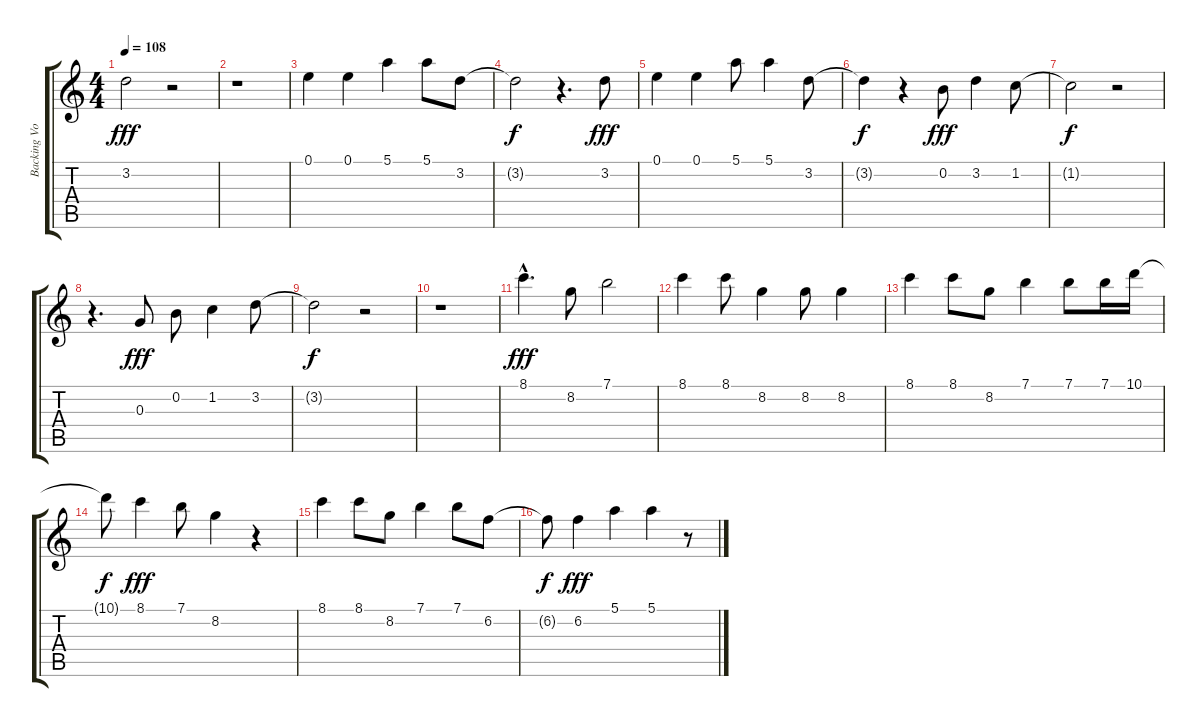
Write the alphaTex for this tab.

\track ("Backing Vocals" "Backing Vo") {instrument overdrivenguitar}
\staff {score tabs}
\tuning (E4 B3 G3 D3 A2 E2) {hide}
\ts (4 4)
\tempo 108
\clef g2
\ks c
3.2.2{dy fff} r.2 |
r.1 |
0.1.4 0.1.4 5.1.4 5.1.8 3.2.8 |
3.2{t}.2{dy f} r.4{d} 3.2.8{dy fff} |
0.1.4 0.1.4 5.1.8 5.1.4 3.2.8 |
3.2{t}.4{dy f} r.4 0.2.8{dy fff} 3.2.4 1.2.8 |
1.2{t}.2{dy f} r.2 |
r.4{d} 0.3.8{dy fff} 0.2.8 1.2.4 3.2.8 |
3.2{t}.2{dy f} r.2 |
r.1 |
8.1{hac}.4{d dy fff} 8.2.8 7.1.2 |
8.1.4 8.1.8 8.2.4 8.2.8 8.2.4 |
8.1.4 8.1.8 8.2.8 7.1.4 7.1.8 7.1.16 10.1.16 |
10.1{t}.8{dy f} 8.1.4{dy fff} 7.1.8 8.2.4 r.4 |
8.1.4 8.1.8 8.2.8 7.1.4 7.1.8 6.2.8 |
6.2{t}.8{dy f} 6.2.4{dy fff} 5.1.4 5.1.4 r.8
